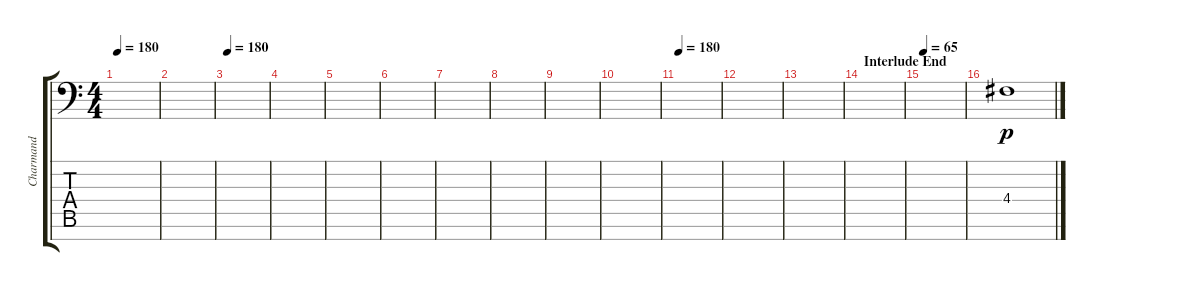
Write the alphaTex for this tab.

\track ("Charmand" "Charmand") {instrument stringensemble2}
\staff {score tabs}
\tuning (E4 B3 G3 D3 A2 E2 C-1) {hide}
\ts (4 4)
\tempo 180
\clef f4
\ks c
|
|
\tempo 180
|
|
|
|
|
|
|
|
\tempo 180
|
|
|
\section ("" "Interlude End")
|
\tempo 65
|
4.4.1{dy p}
